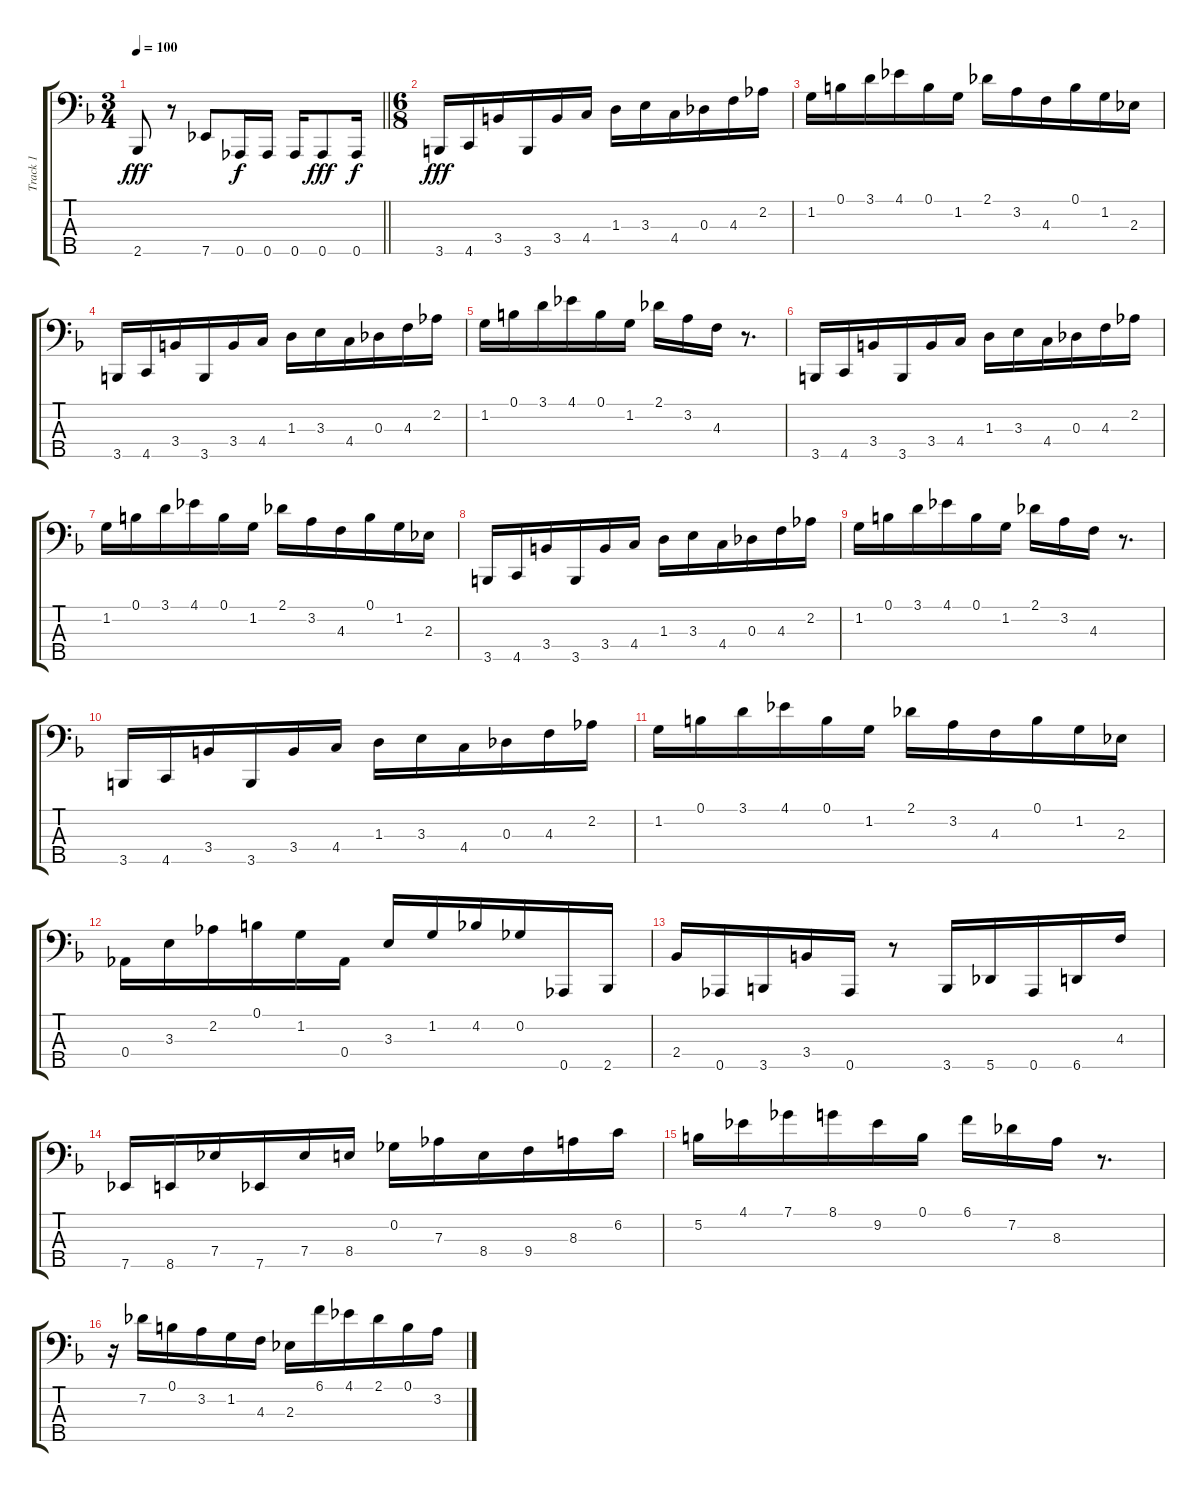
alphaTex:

\track ("Track 1" "Track 1") {instrument electricbasspick}
\staff {score tabs}
\tuning (B2 Gb2 Db2 Ab1 Ab0) {hide}
\ts (3 4)
\tempo 100
\clef f4
\barLineRight lightlight
\ks f
2.5.8{dy fff} r.8 7.5.8 0.5.16{dy f} 0.5.16 0.5.16 0.5.8{dy fff} 0.5.16{dy f} |
\ts (6 8)
3.5.16{dy fff} 4.5.16 3.4.16 3.5.16 3.4.16 4.4.16 1.3.16 3.3.16 4.4.16 0.3.16 4.3.16 2.2.16 |
1.2.16 0.1.16 3.1.16 4.1.16 0.1.16 1.2.16 2.1.16 3.2.16 4.3.16 0.1.16 1.2.16 2.3.16 |
3.5.16 4.5.16 3.4.16 3.5.16 3.4.16 4.4.16 1.3.16 3.3.16 4.4.16 0.3.16 4.3.16 2.2.16 |
1.2.16 0.1.16 3.1.16 4.1.16 0.1.16 1.2.16 2.1.16 3.2.16 4.3.16 r.8{d} |
3.5.16 4.5.16 3.4.16 3.5.16 3.4.16 4.4.16 1.3.16 3.3.16 4.4.16 0.3.16 4.3.16 2.2.16 |
1.2.16 0.1.16 3.1.16 4.1.16 0.1.16 1.2.16 2.1.16 3.2.16 4.3.16 0.1.16 1.2.16 2.3.16 |
3.5.16 4.5.16 3.4.16 3.5.16 3.4.16 4.4.16 1.3.16 3.3.16 4.4.16 0.3.16 4.3.16 2.2.16 |
1.2.16 0.1.16 3.1.16 4.1.16 0.1.16 1.2.16 2.1.16 3.2.16 4.3.16 r.8{d} |
3.5.16 4.5.16 3.4.16 3.5.16 3.4.16 4.4.16 1.3.16 3.3.16 4.4.16 0.3.16 4.3.16 2.2.16 |
1.2.16 0.1.16 3.1.16 4.1.16 0.1.16 1.2.16 2.1.16 3.2.16 4.3.16 0.1.16 1.2.16 2.3.16 |
0.4.16 3.3.16 2.2.16 0.1.16 1.2.16 0.4.16 3.3.16 1.2.16 4.2.16 0.2.16 0.5.16 2.5.16 |
2.4.16 0.5.16 3.5.16 3.4.16 0.5.16 r.8 3.5.16 5.5.16 0.5.16 6.5.16 4.3.16 |
7.5.16 8.5.16 7.4.16 7.5.16 7.4.16 8.4.16 0.2.16 7.3.16 8.4.16 9.4.16 8.3.16 6.2.16 |
5.2.16 4.1.16 7.1.16 8.1.16 9.2.16 0.1.16 6.1.16 7.2.16 8.3.16 r.8{d} |
r.16 7.2.16 0.1.16 3.2.16 1.2.16 4.3.16 2.3.16 6.1.16 4.1.16 2.1.16 0.1.16 3.2.16
